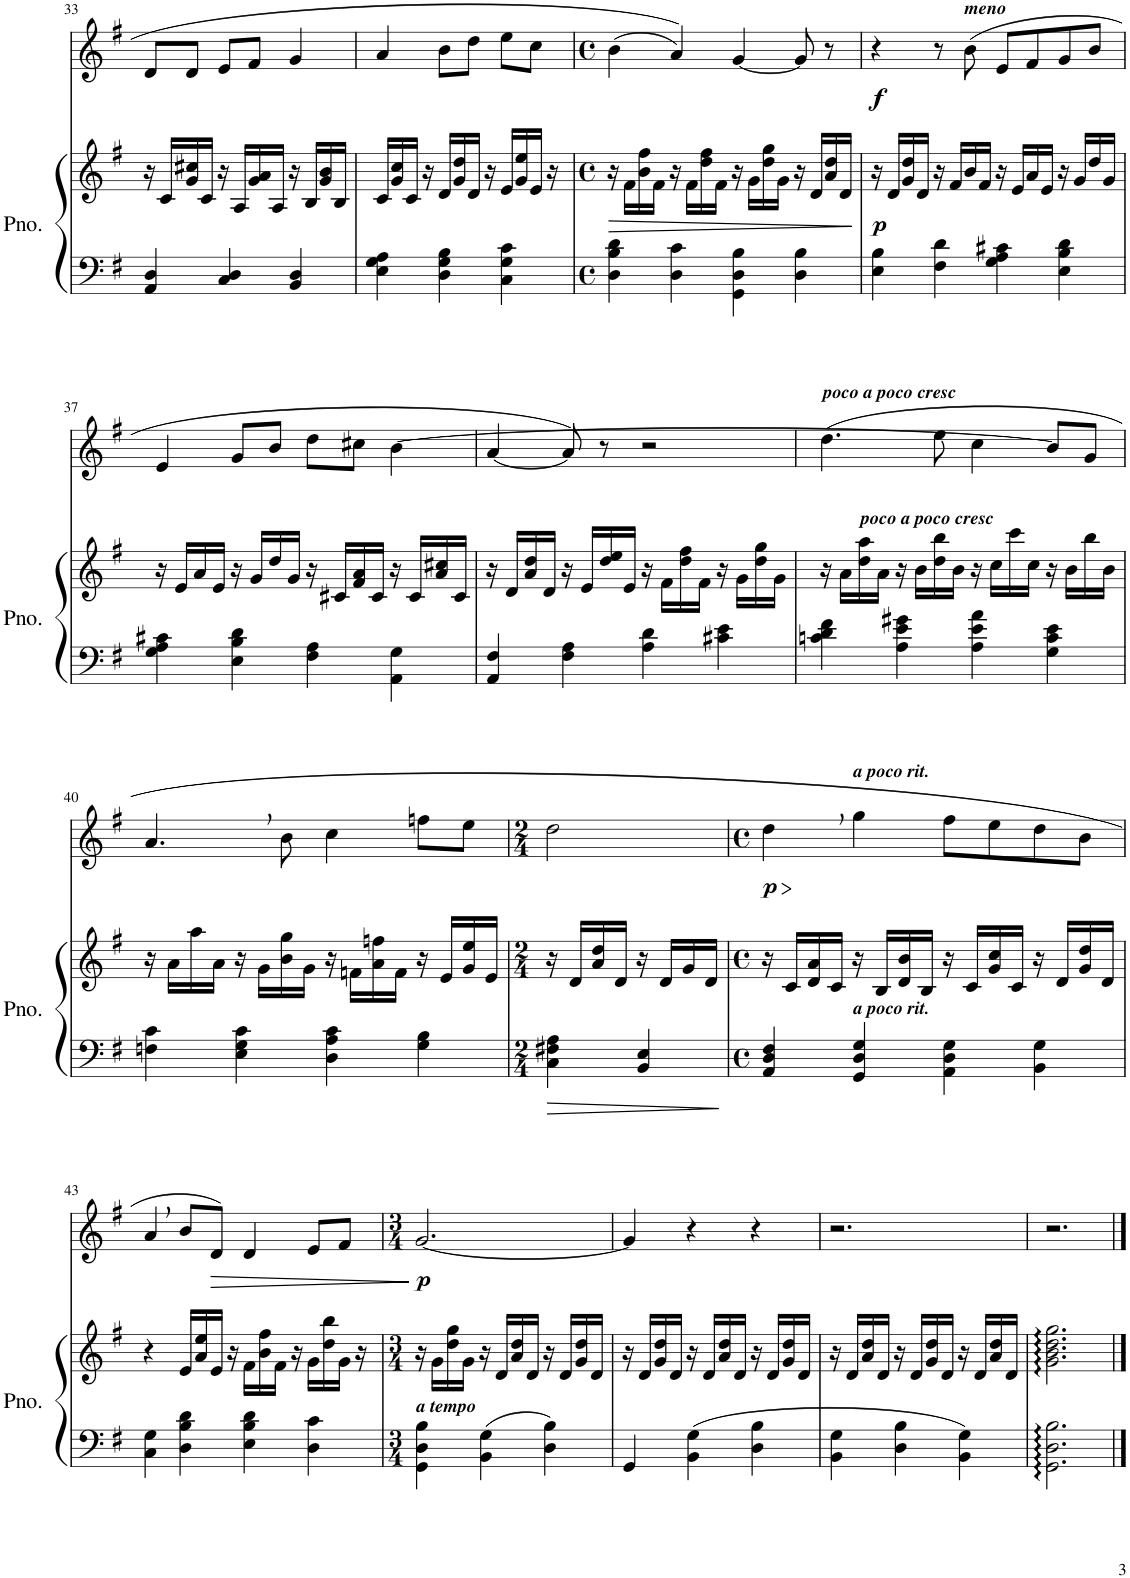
**kern	**kern	**dynam	**kern	**dynam
*part2	*part2	*part2	*part1	*part1
*staff3	*staff2	*staff2/3	*staff1	*staff1
*I"Piano	*	*	*I"Oboe	*
*I'Pno.	*	*	*	*
!!LO:PB:g=z
*clefF4	*clefG2	*	*clefG2	*
*	*	*	*Trd4c7	*
*k[f#]	*k[f#]	*	*k[f#]	*
*G:	*G:	*	*G:	*
*M3/4	*M3/4	*	*M3/4	*
=33	=33	=33	=33	=33
4AA/ 4D/	16r	.	8d/L	.
.	16c/LL	.	.	.
.	16g/ 16cc#X/	.	8d/J	.
.	16c/JJ	.	.	.
4C/ 4D/	16r	.	8e/L	.
.	16A/LL	.	.	.
.	16g/ 16a/	.	8f#/J	.
.	16A/JJ	.	.	.
4BB/ 4D/	16r	.	4g/	.
.	16B/LL	.	.	.
.	16g/ 16b/	.	.	.
.	16B/JJ	.	.	.
=34	=34	=34	=34	=34
4E\ 4G\ 4A\	16c/LL	.	4a/	.
.	16g/ 16cc/	.	.	.
.	16c/JJ	.	.	.
.	16r	.	.	.
4D\ 4G\ 4B\	16d/LL	.	8b\L	.
.	16g/ 16dd/	.	.	.
.	16d/JJ	.	8dd\J	.
.	16r	.	.	.
4C\ 4G\ 4c\	16e/LL	.	8ee\L	.
.	16g/ 16ee/	.	.	.
.	16e/JJ	.	8cc\J	.
.	16r	.	.	.
=35	=35	=35	=35	=35
*M4/4	*M4/4	*	*M4/4	*
*met(c)	*met(c)	*	*met(c)	*
!	!	!LO:HP:b	!	!
4D\ 4B\ 4d\	16r	>	(>4b\	.
.	16f#\LL	.	.	.
.	16b\ 16ff#\	.	.	.
.	16f#\JJ	.	.	.
4D\ 4c\	16r	.	4a/)	.
.	16f#\LL	.	.	.
.	16dd\ 16ff#\	.	.	.
.	16f#\JJ	.	.	.
4GG\ 4D\ 4B\	16r	.	[4g/	.
.	16g\LL	.	.	.
.	16dd\ 16gg\	.	.	.
.	16g\JJ	.	.	.
4D\ 4B\	16r	.	8g/]	.
.	16d/LL	.	.	.
.	16a/ 16dd/	.	8r	.
.	16d/JJ	.	.	.
=36	=36	=36	=36	=36
!	!	!LO:DY:b	!	!LO:DY:b
4E\ 4B\	16r	p	4r	f
.	16d/LL	.	.	.
.	16g/ 16dd/	.	.	.
.	16d/JJ	.	.	.
4F#\ 4d\	16r	.	8r	.
.	16f#/LL	.	.	.
!	!	!	!LO:TX:a:Bi:t=meno	!
.	16b/	.	(>8b\	.
.	16f#/JJ	.	.	.
4G\ 4A\ 4c#X\	16r	.	8e/L	.
.	16e/LL	.	.	.
.	16a/	.	8f#/	.
.	16e/JJ	.	.	.
4E\ 4B\ 4d\	16r	.	8g/	.
.	16g/LL	.	.	.
.	16dd/	.	8b/J	.
.	16g/JJ	.	.	.
!!LO:LB:g=z
=37	=37	=37	=37	=37
4G\ 4A\ 4c#X\	16r	.	4e/	.
.	16e/LL	.	.	.
.	16a/	.	.	.
.	16e/JJ	.	.	.
4E\ 4B\ 4d\	16r	.	8g/L	.
.	16g/LL	.	.	.
.	16dd/	.	8b/J	.
.	16g/JJ	.	.	.
4F#\ 4A\	16r	.	8dd\L	.
.	16c#X/LL	.	.	.
.	16f#/ 16a/	.	8cc#X\J	.
.	16c#/JJ	.	.	.
4AA\ 4G\	16r	.	[4b\	.
.	16c#/LL	.	.	.
.	16a/ 16cc#X/	.	.	.
.	16c#/JJ	.	.	.
=38	=38	=38	=38	=38
4AA/ 4F#/	16r	.	[4a/	.
.	16d/LL	.	.	.
.	16a/ 16dd/	.	.	.
.	16d/JJ	.	.	.
4F#\ 4A\	16r	.	8a/])	.
.	16e/LL	.	.	.
.	16dd/ 16ee/	.	8r	.
.	16e/JJ	.	.	.
4A\ 4d\	16r	.	2r	.
.	16f#\LL	.	.	.
.	16dd\ 16ff#\	.	.	.
.	16f#\JJ	.	.	.
4c#X\ 4e\	16r	.	.	.
.	16g\LL	.	.	.
.	16dd\ 16gg\	.	.	.
.	16g\JJ	.	.	.
=39	=39	=39	=39	=39
!	!	!	!LO:TX:a:Bi:t=poco a poco cresc	!
4cn\ 4d\ 4f#\	16r	.	(>4.dd\	.
.	16a\LL	.	.	.
!	!LO:TX:a:Bi:t=poco a poco cresc	!	!	!
.	16dd\ 16aa\	.	.	.
.	16a\JJ	.	.	.
4A\ 4e\ 4g#X\	16r	.	.	.
.	16b\LL	.	.	.
.	16dd\ 16bb\	.	8ee\	.
.	16b\JJ	.	.	.
4A\ 4e\ 4a\	16r	.	4cc\	.
.	16cc\LL	.	.	.
.	16ccc\	.	.	.
.	16cc\JJ	.	.	.
4G\ 4c\ 4e\	16r	.	8b/L]	.
.	16b\LL	.	.	.
.	16bb\	.	8g/J	.
.	16b\JJ	.	.	.
!!LO:LB:g=z
=40	=40	=40	=40	=40
4Fn\ 4c\	16r	.	4.a,/	.
.	16a\LL	.	.	.
.	16aa\	.	.	.
.	16a\JJ	.	.	.
4E\ 4G\ 4c\	16r	.	.	.
.	16g\LL	.	.	.
.	16b\ 16gg\	.	8b\	.
.	16g\JJ	.	.	.
4D\ 4A\ 4c\	16r	.	4cc\	.
.	16fn\LL	.	.	.
.	16a\ 16ffn\	.	.	.
.	16f\JJ	.	.	.
4G\ 4B\	16r	.	8ffn\L	.
.	16e/LL	.	.	.
.	16g/ 16ee/	.	8ee\J	.
.	16e/JJ	.	.	.
=41	=41	=41	=41	=41
*M2/4	*M2/4	*	*M2/4	*
4C\ 4F#X\ 4A\	16r	.	2dd\	.
.	16d/LL	.	.	.
.	16a/ 16dd/	.	.	.
.	16d/JJ	.	.	.
4BB/ 4E/	16r	.	.	.
.	16d/LL	.	.	.
.	16g/	.	.	.
.	16d/JJ	.	.	.
.	.	]	.	.
=42	=42	=42	=42	=42
*M4/4	*M4/4	*	*M4/4	*
*met(c)	*met(c)	*	*met(c)	*
!	!	!	!	!LO:HP:b
!	!	!	!	!LO:DY:n=1:b
4AA/ 4D/ 4F#/	16r	.	4dd,\	> p
.	16c/LL	.	.	.
.	16d/ 16a/	.	.	.
.	16c/JJ	.	.	.
!	!	!	!LO:TX:a:Bi:t=a poco rit.	!
!LO:TX:a:Bi:t=a poco rit.	!	!	!	!
4GG/ 4D/ 4G/	16r	.	4gg\	.
.	16B/LL	.	.	.
.	16d/ 16b/	.	.	.
.	16B/JJ	.	.	.
4AA\ 4D\ 4G\	16r	.	8ff#\L	.
.	16c/LL	.	.	.
.	16g/ 16cc/	.	8ee\	.
.	16c/JJ	.	.	.
4BB\ 4G\	16r	.	8dd\	.
.	16d/LL	.	.	.
.	16g/ 16dd/	.	8b\J	.
.	16d/JJ	.	.	.
!!LO:LB:g=z
=43	=43	=43	=43	=43
4C\ 4G\	4r	.	4a,/	.
4D\ 4B\ 4d\	16e/LL	.	8b/L	.
.	16a/ 16ee/	.	.	.
.	16e/JJ	.	8d/J)	.
.	16r	.	.	.
4E\ 4B\ 4d\	16f#\LL	.	4d/	.
.	16b\ 16ff#\	.	.	.
.	16f#\JJ	.	.	.
.	16r	.	.	.
4D\ 4c\	16g\LL	.	8e/L	.
.	16dd\ 16bb\	.	.	.
.	16g\JJ	.	8f#/J	.
.	16r	.	.	.
.	.	.	.	]
=44	=44	=44	=44	=44
*M3/4	*M3/4	*	*M3/4	*
!LO:TX:a:Bi:t=a tempo	!	!	!	!
!	!	!	!	!LO:DY:b
4GG\ 4D\ 4B\	16r	.	[2.g/	p
.	16g\LL	.	.	.
.	16dd\ 16gg\	.	.	.
.	16g\JJ	.	.	.
4BB\ 4G\	16r	.	.	.
.	16d/LL	.	.	.
.	16a/ 16dd/	.	.	.
.	16d/JJ	.	.	.
4D\ 4B\	16r	.	.	.
.	16d/LL	.	.	.
.	16g/ 16dd/	.	.	.
.	16d/JJ	.	.	.
=45	=45	=45	=45	=45
4GG/	16r	.	4g/]	.
.	16d/LL	.	.	.
.	16g/ 16dd/	.	.	.
.	16d/JJ	.	.	.
4BB\ 4G\	16r	.	4r	.
.	16d/LL	.	.	.
.	16a/ 16dd/	.	.	.
.	16d/JJ	.	.	.
4D\ 4B\	16r	.	4r	.
.	16d/LL	.	.	.
.	16g/ 16dd/	.	.	.
.	16d/JJ	.	.	.
=46	=46	=46	=46	=46
4BB\ 4G\	16r	.	2.r	.
.	16d/LL	.	.	.
.	16a/ 16dd/	.	.	.
.	16d/JJ	.	.	.
4D\ 4B\	16r	.	.	.
.	16d/LL	.	.	.
.	16g/ 16dd/	.	.	.
.	16d/JJ	.	.	.
4BB\ 4G\	16r	.	.	.
.	16d/LL	.	.	.
.	16a/ 16dd/	.	.	.
.	16d/JJ	.	.	.
=47	=47	=47	=47	=47
2.GG\ 2.D\ 2.B\	2.g\ 2.b\ 2.dd\ 2.gg\	.	2.r	.
==	==	==	==	==
*-	*-	*-	*-	*-
